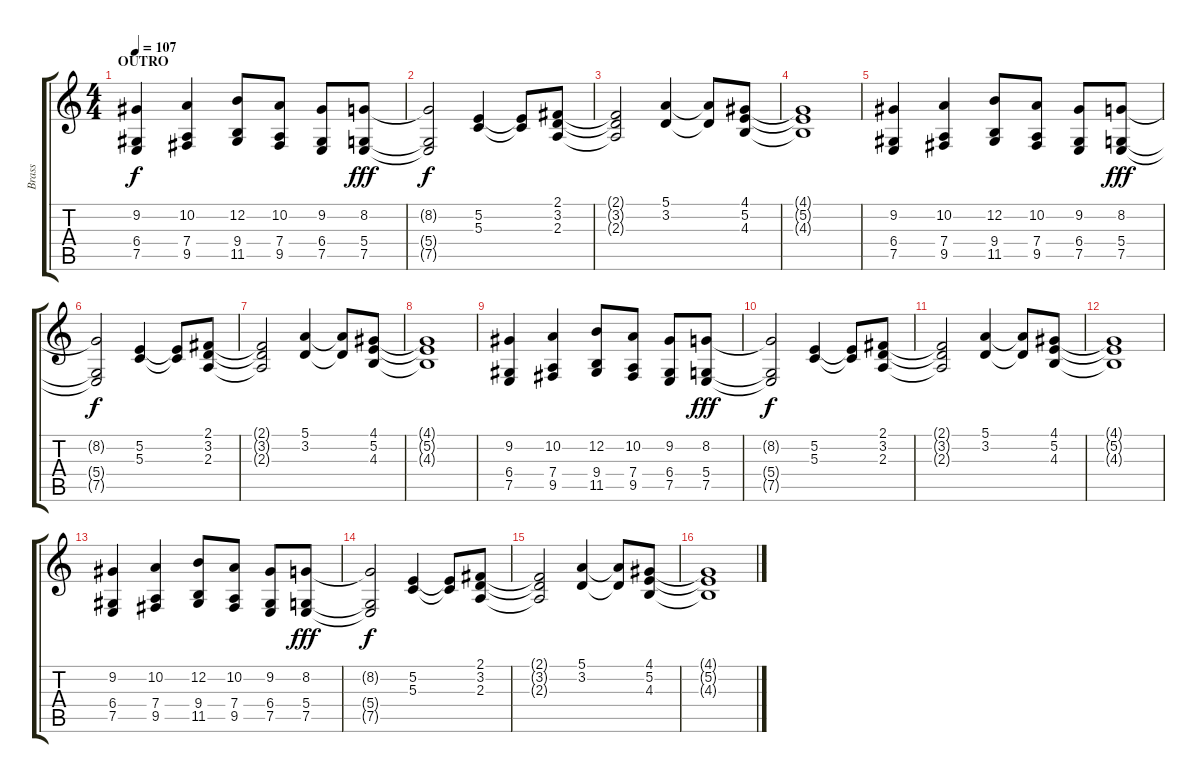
\track ("Brass" "Brass") {instrument synthbrass2}
\staff {score tabs}
\tuning (E4 B3 G3 D3 A2 E2) {hide}
\ts (4 4)
\section ("" "OUTRO")
\tempo 107
\clef g2
\ks c
(9.2 6.4 7.5).4{dy f} (10.2 7.4 9.5).4 (12.2 9.4 11.5).8 (10.2 7.4 9.5).8 (9.2 6.4 7.5).8 (8.2 5.4 7.5).8{dy fff} |
(8.2{t} 5.4{t} 7.5{t}).2{dy f} (5.2 5.3).4 (5.2{t} 5.3{t}).8 (2.1 3.2 2.3).8 |
(2.1{t} 3.2{t} 2.3{t}).2 (5.1 3.2).4 (5.1{t} 3.2{t}).8 (4.1 5.2 4.3).8 |
(4.1{t} 5.2{t} 4.3{t}).1 |
(9.2 6.4 7.5).4 (10.2 7.4 9.5).4 (12.2 9.4 11.5).8 (10.2 7.4 9.5).8 (9.2 6.4 7.5).8 (8.2 5.4 7.5).8{dy fff} |
(8.2{t} 5.4{t} 7.5{t}).2{dy f} (5.2 5.3).4 (5.2{t} 5.3{t}).8 (2.1 3.2 2.3).8 |
(2.1{t} 3.2{t} 2.3{t}).2 (5.1 3.2).4 (5.1{t} 3.2{t}).8 (4.1 5.2 4.3).8 |
(4.1{t} 5.2{t} 4.3{t}).1 |
(9.2 6.4 7.5).4 (10.2 7.4 9.5).4 (12.2 9.4 11.5).8 (10.2 7.4 9.5).8 (9.2 6.4 7.5).8 (8.2 5.4 7.5).8{dy fff} |
(8.2{t} 5.4{t} 7.5{t}).2{dy f} (5.2 5.3).4 (5.2{t} 5.3{t}).8 (2.1 3.2 2.3).8 |
(2.1{t} 3.2{t} 2.3{t}).2 (5.1 3.2).4 (5.1{t} 3.2{t}).8 (4.1 5.2 4.3).8 |
(4.1{t} 5.2{t} 4.3{t}).1 |
(9.2 6.4 7.5).4 (10.2 7.4 9.5).4 (12.2 9.4 11.5).8 (10.2 7.4 9.5).8 (9.2 6.4 7.5).8 (8.2 5.4 7.5).8{dy fff} |
(8.2{t} 5.4{t} 7.5{t}).2{dy f} (5.2 5.3).4 (5.2{t} 5.3{t}).8 (2.1 3.2 2.3).8 |
(2.1{t} 3.2{t} 2.3{t}).2 (5.1 3.2).4 (5.1{t} 3.2{t}).8 (4.1 5.2 4.3).8 |
(4.1{t} 5.2{t} 4.3{t}).1
